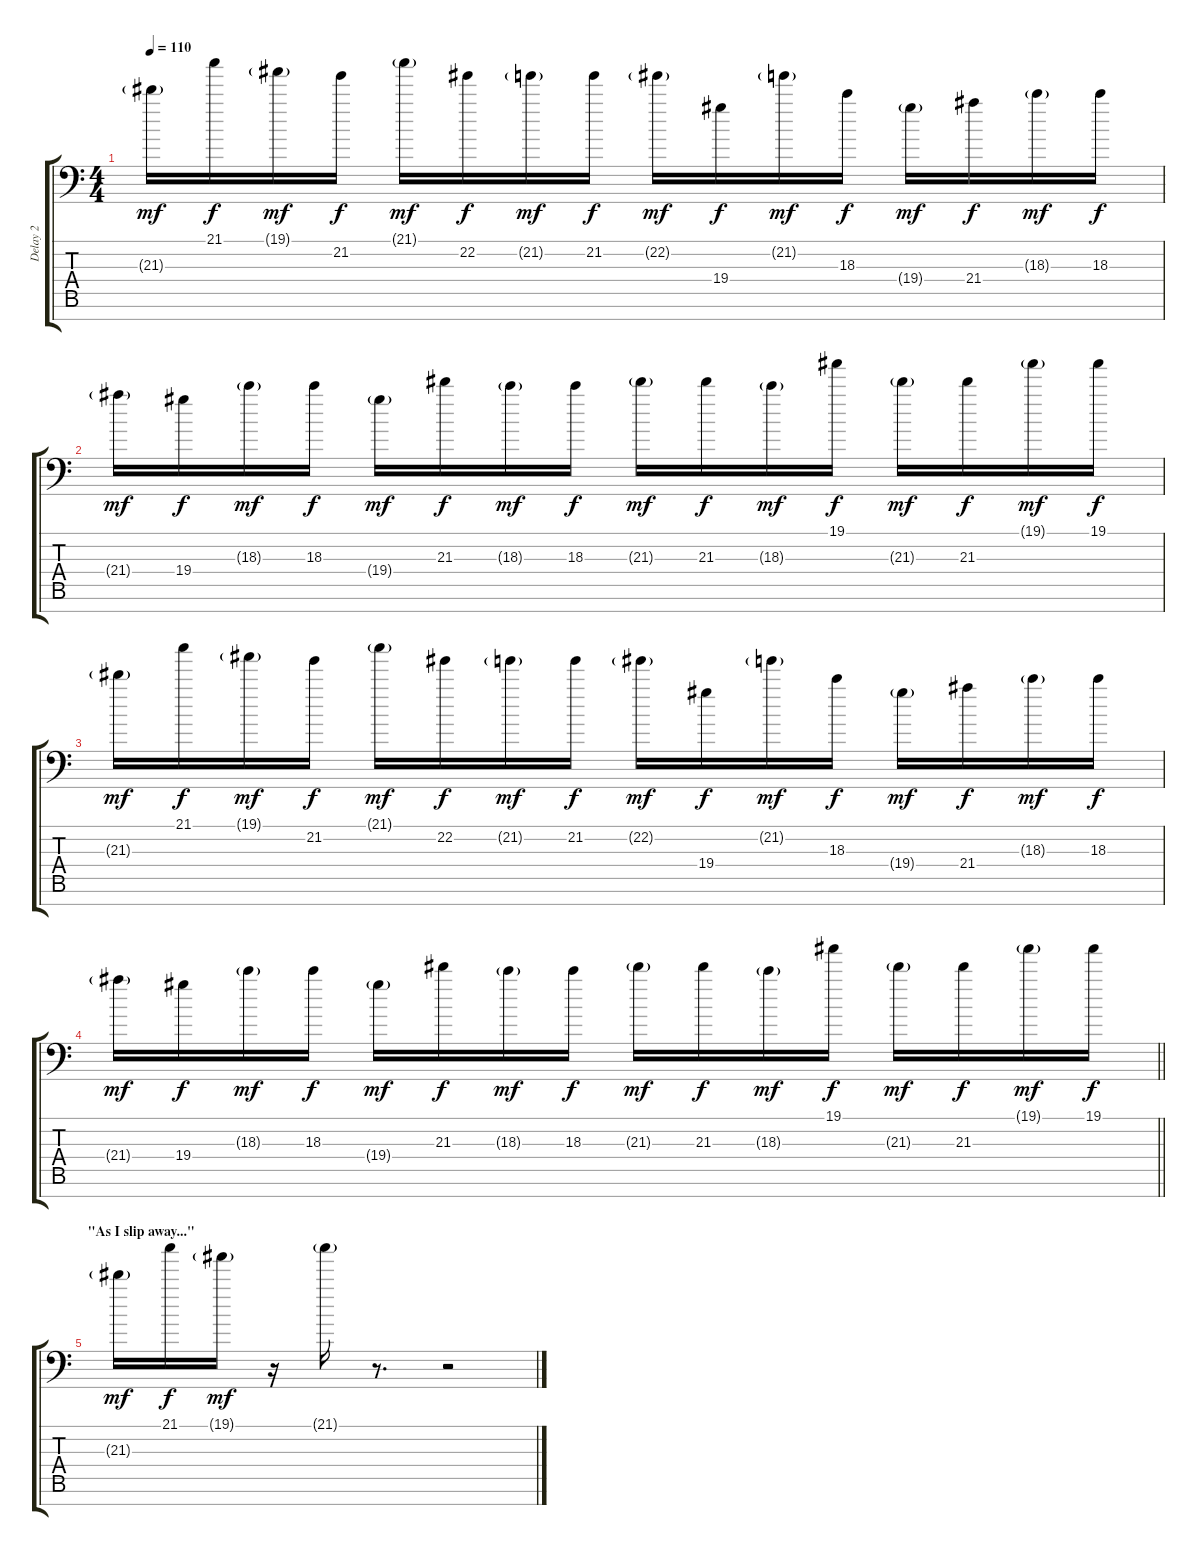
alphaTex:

\track ("Delay 2" "Delay 2") {instrument distortionguitar}
\staff {score tabs}
\tuning (Eb4 Bb3 Gb3 Db3 Ab2 Eb2 Ab1) {hide}
\ts (4 4)
\tempo 110
\clef f4
\ks c
21.3{g}.16{dy mf} 21.1.16{dy f} 19.1{g}.16{dy mf} 21.2.16{dy f} 21.1{g}.16{dy mf} 22.2.16{dy f} 21.2{g}.16{dy mf} 21.2.16{dy f} 22.2{g}.16{dy mf} 19.4.16{dy f} 21.2{g}.16{dy mf} 18.3.16{dy f} 19.4{g}.16{dy mf} 21.4.16{dy f} 18.3{g}.16{dy mf} 18.3.16{dy f} |
21.4{g}.16{dy mf} 19.4.16{dy f} 18.3{g}.16{dy mf} 18.3.16{dy f} 19.4{g}.16{dy mf} 21.3.16{dy f} 18.3{g}.16{dy mf} 18.3.16{dy f} 21.3{g}.16{dy mf} 21.3.16{dy f} 18.3{g}.16{dy mf} 19.1.16{dy f} 21.3{g}.16{dy mf} 21.3.16{dy f} 19.1{g}.16{dy mf} 19.1.16{dy f} |
21.3{g}.16{dy mf} 21.1.16{dy f} 19.1{g}.16{dy mf} 21.2.16{dy f} 21.1{g}.16{dy mf} 22.2.16{dy f} 21.2{g}.16{dy mf} 21.2.16{dy f} 22.2{g}.16{dy mf} 19.4.16{dy f} 21.2{g}.16{dy mf} 18.3.16{dy f} 19.4{g}.16{dy mf} 21.4.16{dy f} 18.3{g}.16{dy mf} 18.3.16{dy f} |
\barLineRight lightlight
21.4{g}.16{dy mf} 19.4.16{dy f} 18.3{g}.16{dy mf} 18.3.16{dy f} 19.4{g}.16{dy mf} 21.3.16{dy f} 18.3{g}.16{dy mf} 18.3.16{dy f} 21.3{g}.16{dy mf} 21.3.16{dy f} 18.3{g}.16{dy mf} 19.1.16{dy f} 21.3{g}.16{dy mf} 21.3.16{dy f} 19.1{g}.16{dy mf} 19.1.16{dy f} |
\section ("" "\"As I slip away...\"")
21.3{g}.16{dy mf} 21.1.16{dy f} 19.1{g}.16{dy mf} r.16 21.1{g}.16 r.8{d} r.2
